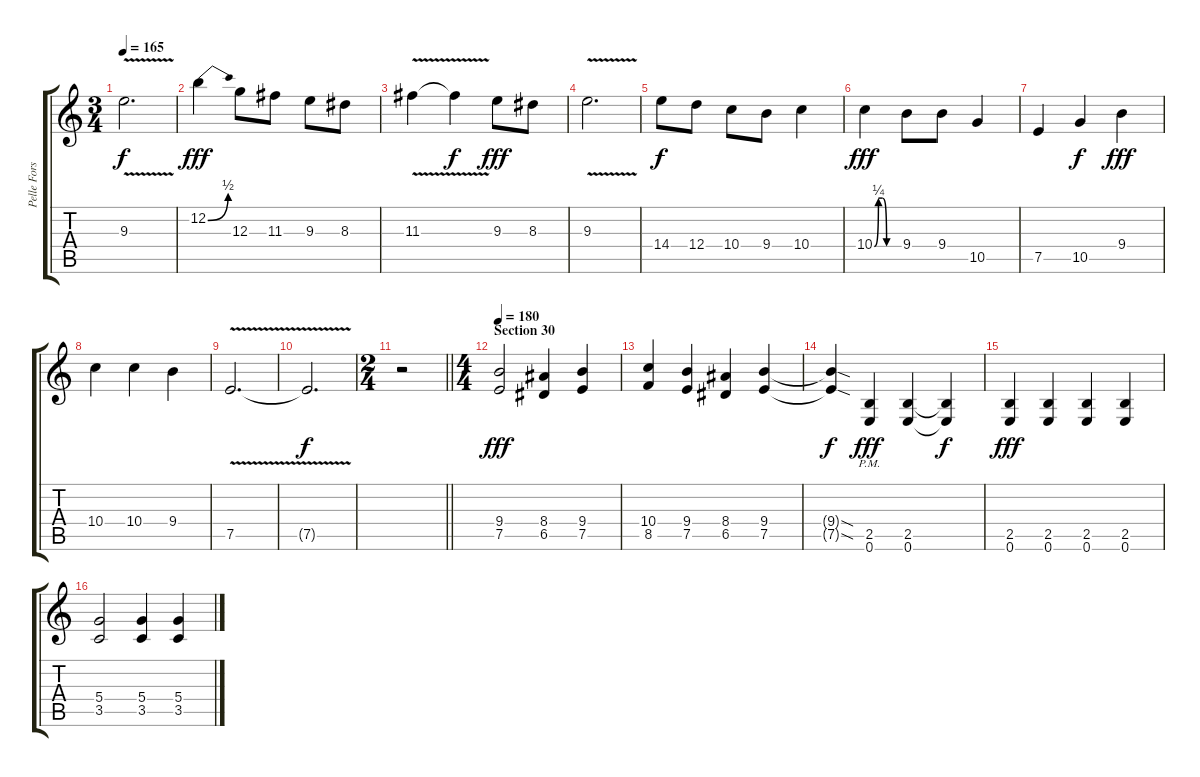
\track ("Pelle Forsberg" "Pelle Fors") {instrument distortionguitar}
\staff {score tabs}
\tuning (E4 B3 G3 D3 A2 E2) {hide}
\ts (3 4)
\tempo 165
\clef g2
\ks c
9.3{v}.2{d dy f} |
12.2{be (bend 0 0 60 2)}.4{dy fff} 12.3.8 11.3.8 9.3.8 8.3.8 |
11.3{v}.4 11.3{t}.4{dy f} 9.3.8{dy fff} 8.3.8 |
9.3{v}.2{d} |
14.4.8{dy f} 12.4.8 10.4.8 9.4.8 10.4.4 |
10.4{be (custom 0 0 10 1 20 1 30 0 60 0)}.4{dy fff} 9.4.8 9.4.8 10.5.4 |
7.5.4 10.5.4{dy f} 9.4.4{dy fff} |
10.4.4 10.4.4 9.4.4 |
7.5{v}.2{d} |
7.5{t}.2{d dy f} |
\ts (2 4)
\barLineRight lightlight
r.2 |
\ts (4 4)
\section ("" "Section 30")
\tempo 180
(9.4 7.5).2{dy fff instrument distortionguitar} (8.4 6.5).4 (9.4 7.5).4 |
(10.4 8.5).4 (9.4 7.5).4 (8.4 6.5).4 (9.4 7.5).4 |
(9.4{sod t} 7.5{sod t}).4{dy f} (2.5{pm} 0.6{pm}).4{dy fff} (2.5 0.6).4 (2.5{t} 0.6{t}).4{dy f} |
(2.5 0.6).4{dy fff} (2.5 0.6).4 (2.5 0.6).4 (2.5 0.6).4 |
(5.4 3.5).2 (5.4 3.5).4 (5.4 3.5).4
